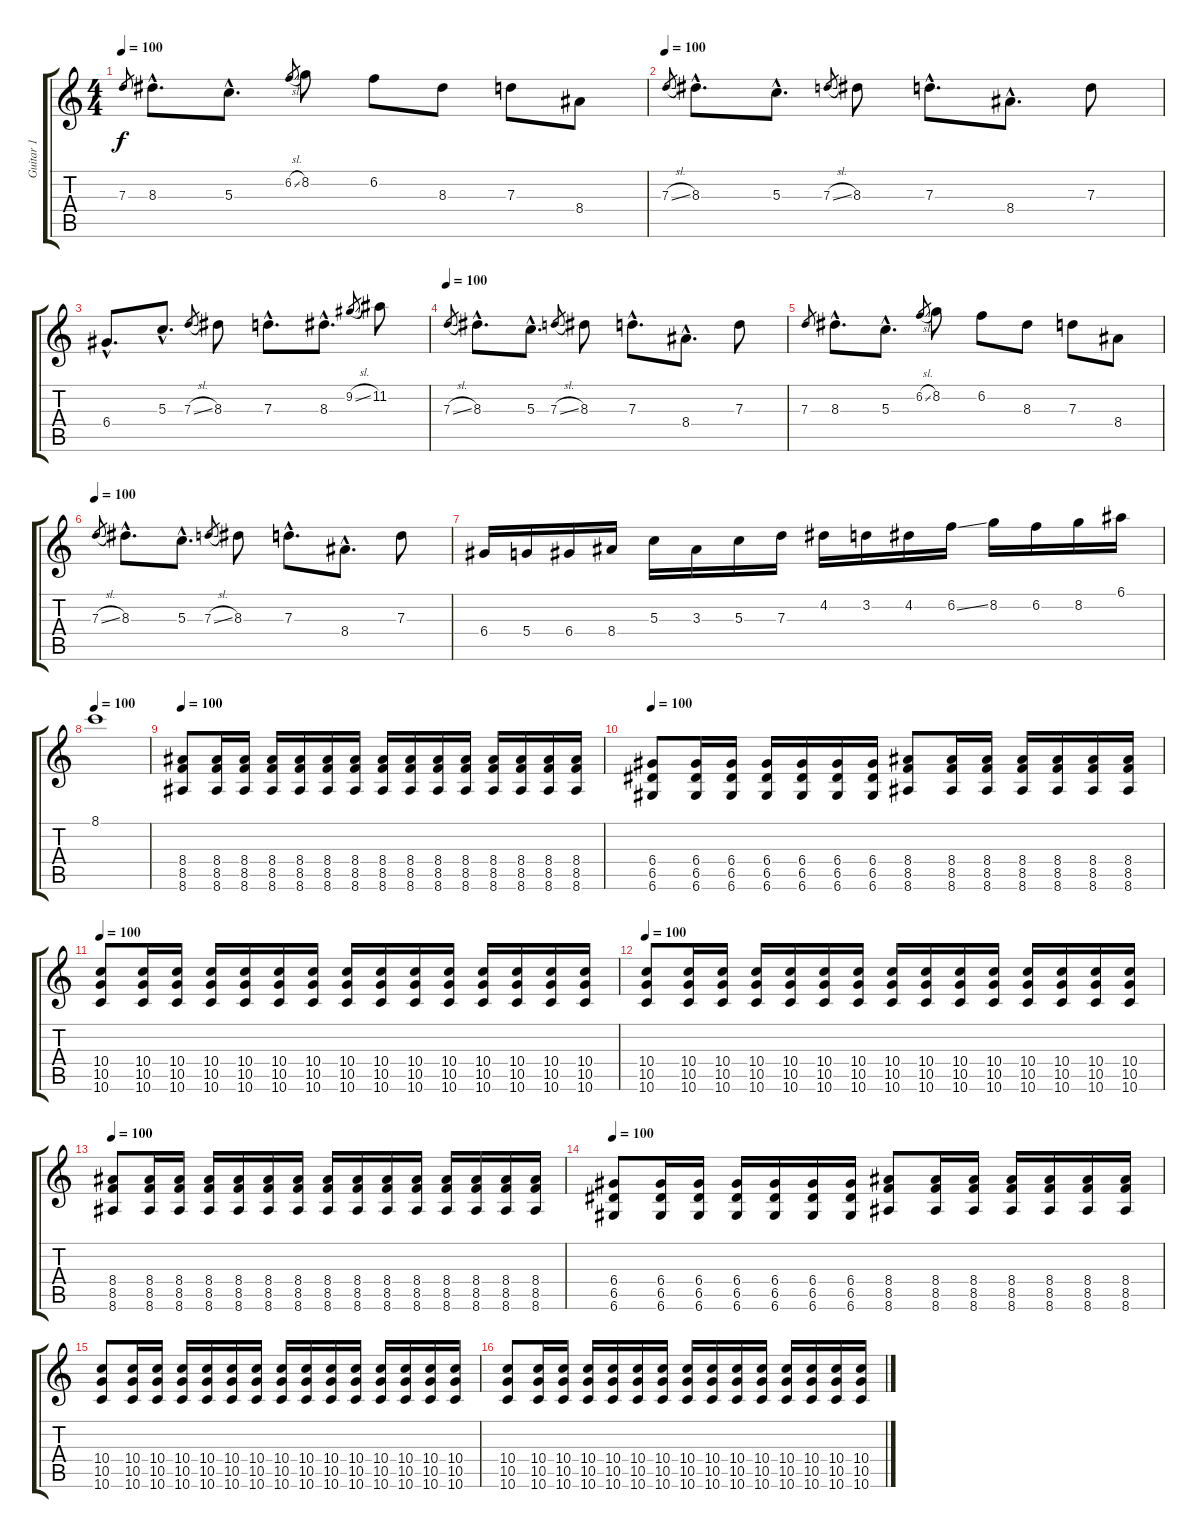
\track ("Guitar 1" "Guitar 1") {instrument distortionguitar}
\staff {score tabs}
\tuning (E4 B3 G3 D3 A2 D2) {hide}
\ts (4 4)
\tempo 100
\clef g2
\ks c
7.3.8{gr dy f} 8.3{hac}.8{d} 5.3{hac}.8{d} 6.2{sl}.8{gr} 8.2.8 6.2.8 8.3.8 7.3.8 8.4.8 |
\tempo 100
7.3{sl}.8{gr} 8.3{hac}.8{d} 5.3{hac}.8{d} 7.3{sl}.8{gr} 8.3.8 7.3{hac}.8{d} 8.4{hac}.8{d} 7.3.8 |
6.4{hac}.8{d} 5.3{hac}.8{d} 7.3{sl}.8{gr} 8.3.8 7.3{hac}.8{d} 8.3{hac}.8{d} 9.2{sl}.8{gr} 11.2.8 |
\tempo 100
7.3{sl}.8{gr} 8.3{hac}.8{d} 5.3{hac}.8{d} 7.3{sl}.8{gr} 8.3.8 7.3{hac}.8{d} 8.4{hac}.8{d} 7.3.8 |
7.3.8{gr} 8.3{hac}.8{d} 5.3{hac}.8{d} 6.2{sl}.8{gr} 8.2.8 6.2.8 8.3.8 7.3.8 8.4.8 |
\tempo 100
7.3{sl}.8{gr} 8.3{hac}.8{d} 5.3{hac}.8{d} 7.3{sl}.8{gr} 8.3.8 7.3{hac}.8{d} 8.4{hac}.8{d} 7.3.8 |
6.4.16 5.4.16 6.4.16 8.4.16 5.3.16 3.3.16 5.3.16 7.3.16 4.2.16 3.2.16 4.2.16 6.2{ss}.16 8.2.16 6.2.16 8.2.16 6.1.16 |
\tempo 100
8.1.1 |
\tempo 100
(8.4 8.5 8.6).8 (8.4 8.5 8.6).16 (8.4 8.5 8.6).16 (8.4 8.5 8.6).16 (8.4 8.5 8.6).16 (8.4 8.5 8.6).16 (8.4 8.5 8.6).16 (8.4 8.5 8.6).16 (8.4 8.5 8.6).16 (8.4 8.5 8.6).16 (8.4 8.5 8.6).16 (8.4 8.5 8.6).16 (8.4 8.5 8.6).16 (8.4 8.5 8.6).16 (8.4 8.5 8.6).16 |
\tempo 100
(6.4 6.5 6.6).8 (6.4 6.5 6.6).16 (6.4 6.5 6.6).16 (6.4 6.5 6.6).16 (6.4 6.5 6.6).16 (6.4 6.5 6.6).16 (6.4 6.5 6.6).16 (8.4 8.5 8.6).8 (8.4 8.5 8.6).16 (8.4 8.5 8.6).16 (8.4 8.5 8.6).16 (8.4 8.5 8.6).16 (8.4 8.5 8.6).16 (8.4 8.5 8.6).16 |
\tempo 100
(10.4 10.5 10.6).8 (10.4 10.5 10.6).16 (10.4 10.5 10.6).16 (10.4 10.5 10.6).16 (10.4 10.5 10.6).16 (10.4 10.5 10.6).16 (10.4 10.5 10.6).16 (10.4 10.5 10.6).16 (10.4 10.5 10.6).16 (10.4 10.5 10.6).16 (10.4 10.5 10.6).16 (10.4 10.5 10.6).16 (10.4 10.5 10.6).16 (10.4 10.5 10.6).16 (10.4 10.5 10.6).16 |
\tempo 100
(10.4 10.5 10.6).8 (10.4 10.5 10.6).16 (10.4 10.5 10.6).16 (10.4 10.5 10.6).16 (10.4 10.5 10.6).16 (10.4 10.5 10.6).16 (10.4 10.5 10.6).16 (10.4 10.5 10.6).16 (10.4 10.5 10.6).16 (10.4 10.5 10.6).16 (10.4 10.5 10.6).16 (10.4 10.5 10.6).16 (10.4 10.5 10.6).16 (10.4 10.5 10.6).16 (10.4 10.5 10.6).16 |
\tempo 100
(8.4 8.5 8.6).8 (8.4 8.5 8.6).16 (8.4 8.5 8.6).16 (8.4 8.5 8.6).16 (8.4 8.5 8.6).16 (8.4 8.5 8.6).16 (8.4 8.5 8.6).16 (8.4 8.5 8.6).16 (8.4 8.5 8.6).16 (8.4 8.5 8.6).16 (8.4 8.5 8.6).16 (8.4 8.5 8.6).16 (8.4 8.5 8.6).16 (8.4 8.5 8.6).16 (8.4 8.5 8.6).16 |
\tempo 100
(6.4 6.5 6.6).8 (6.4 6.5 6.6).16 (6.4 6.5 6.6).16 (6.4 6.5 6.6).16 (6.4 6.5 6.6).16 (6.4 6.5 6.6).16 (6.4 6.5 6.6).16 (8.4 8.5 8.6).8 (8.4 8.5 8.6).16 (8.4 8.5 8.6).16 (8.4 8.5 8.6).16 (8.4 8.5 8.6).16 (8.4 8.5 8.6).16 (8.4 8.5 8.6).16 |
(10.4 10.5 10.6).8 (10.4 10.5 10.6).16 (10.4 10.5 10.6).16 (10.4 10.5 10.6).16 (10.4 10.5 10.6).16 (10.4 10.5 10.6).16 (10.4 10.5 10.6).16 (10.4 10.5 10.6).16 (10.4 10.5 10.6).16 (10.4 10.5 10.6).16 (10.4 10.5 10.6).16 (10.4 10.5 10.6).16 (10.4 10.5 10.6).16 (10.4 10.5 10.6).16 (10.4 10.5 10.6).16 |
(10.4 10.5 10.6).8 (10.4 10.5 10.6).16 (10.4 10.5 10.6).16 (10.4 10.5 10.6).16 (10.4 10.5 10.6).16 (10.4 10.5 10.6).16 (10.4 10.5 10.6).16 (10.4 10.5 10.6).16 (10.4 10.5 10.6).16 (10.4 10.5 10.6).16 (10.4 10.5 10.6).16 (10.4 10.5 10.6).16 (10.4 10.5 10.6).16 (10.4 10.5 10.6).16 (10.4 10.5 10.6).16
